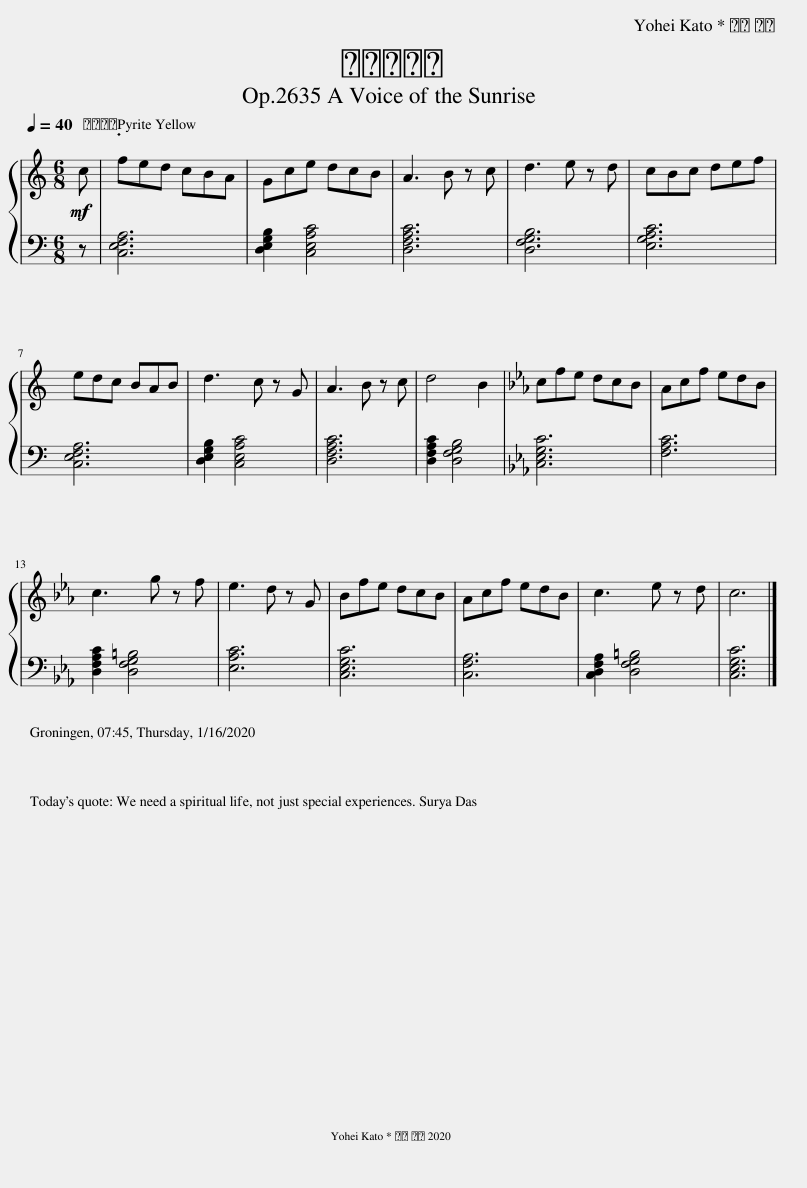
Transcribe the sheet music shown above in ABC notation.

X:1
%%score { 1 | 2 }
L:1/8
Q:1/4=40
M:6/8
I:linebreak $
K:C
V:1 treble
V:2 bass
V:1
!mf! c | fed cBA | Gce dcB | A3 B z c | d3 e z d | %5
 cBc def |$ edc BAB | d3 c z G | A3 B z c | d4 B2 | %10
[K:Eb] cfe dcB | Acf edB |$ c3 g z f | e3 d z G | Bfe dcB | %15
 Acf edB | c3 e z d | c6 |] %18
V:2
 z | [C,E,F,A,]6 | [D,E,G,B,]2 [C,E,A,C]4 | [D,F,A,C]6 | [D,F,G,B,]6 | %5
 [E,G,A,C]6 |$ [C,E,F,A,]6 | [D,E,G,B,]2 [C,E,A,C]4 | [D,F,A,C]6 | [D,F,A,C]2 [D,F,G,B,]4 | %10
[K:Eb] [C,E,G,C]6 | [F,A,C]6 |$ [D,F,A,C]2 [D,F,G,=B,]4 | [E,A,C]6 | [C,E,G,C]6 | %15
 [C,F,A,]6 | [C,D,F,A,]2 [D,F,G,=B,]4 | [C,E,G,C]6 |] %18
